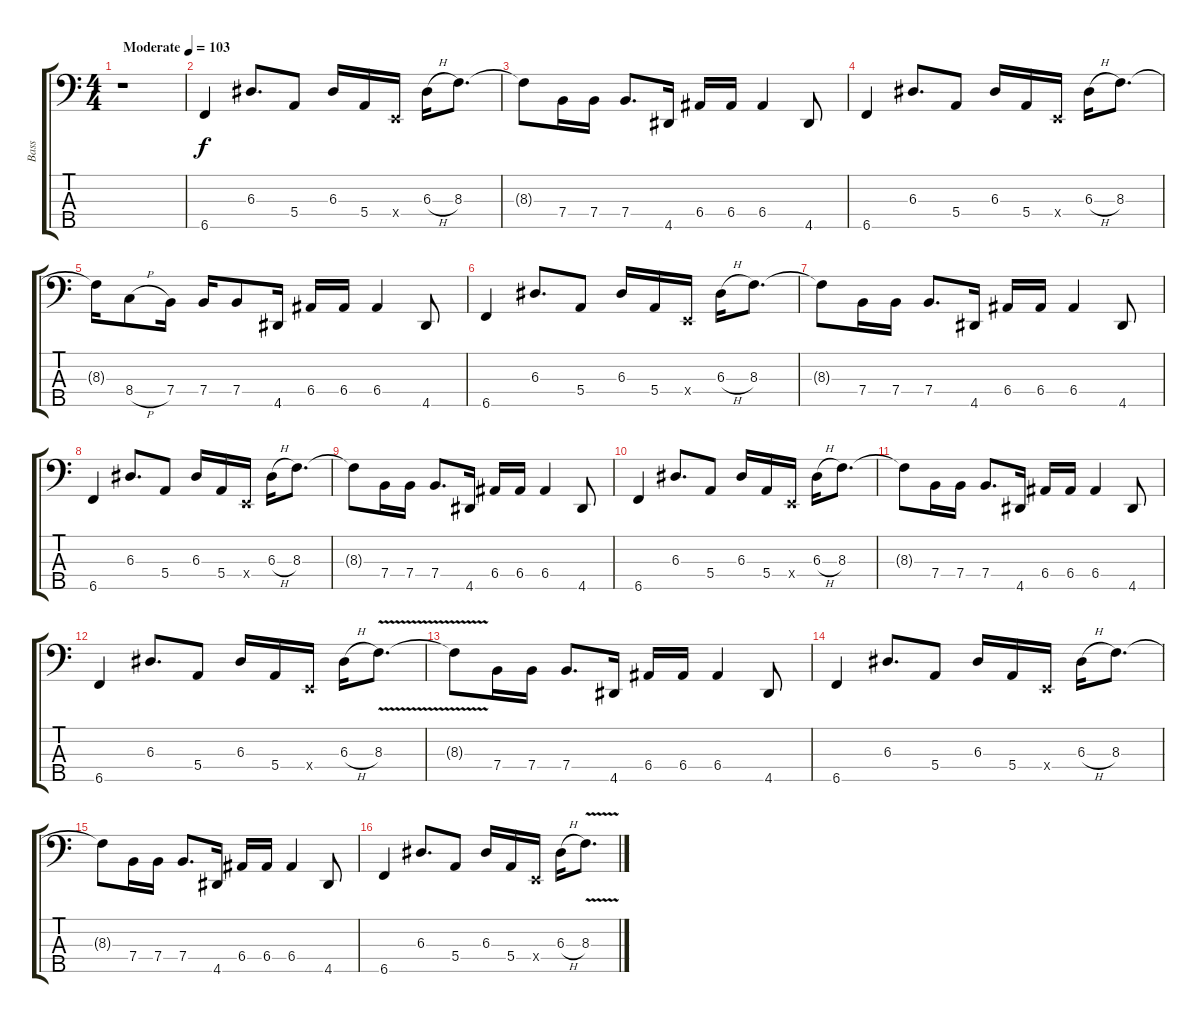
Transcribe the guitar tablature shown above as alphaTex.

\track ("Bass" "Bass") {instrument electricbassfinger}
\staff {score tabs}
\tuning (G2 D2 A1 E1 B0) {hide}
\ts (4 4)
\tempo (103 "Moderate")
\clef f4
\ks c
r.1{dy f instrument electricbassfinger} |
6.5.4 6.3.8{d} 5.4.8 6.3.16 5.4.16 0.4{x}.16 6.3{h}.16 8.3.8{d} |
8.3{t}.8 7.4.16 7.4.16 7.4.8{d} 4.5.16 6.4.16 6.4.16 6.4.4 4.5.8 |
6.5.4 6.3.8{d} 5.4.8 6.3.16 5.4.16 0.4{x}.16 6.3{h}.16 8.3.8{d} |
8.3{t}.16 8.4{h}.8 7.4.16 7.4.16 7.4.8 4.5.16 6.4.16 6.4.16 6.4.4 4.5.8 |
6.5.4 6.3.8{d} 5.4.8 6.3.16 5.4.16 0.4{x}.16 6.3{h}.16 8.3.8{d} |
8.3{t}.8 7.4.16 7.4.16 7.4.8{d} 4.5.16 6.4.16 6.4.16 6.4.4 4.5.8 |
6.5.4 6.3.8{d} 5.4.8 6.3.16 5.4.16 0.4{x}.16 6.3{h}.16 8.3.8{d} |
8.3{t}.8 7.4.16 7.4.16 7.4.8{d} 4.5.16 6.4.16 6.4.16 6.4.4 4.5.8 |
6.5.4 6.3.8{d} 5.4.8 6.3.16 5.4.16 0.4{x}.16 6.3{h}.16 8.3.8{d} |
8.3{t}.8 7.4.16 7.4.16 7.4.8{d} 4.5.16 6.4.16 6.4.16 6.4.4 4.5.8 |
6.5.4 6.3.8{d} 5.4.8 6.3.16 5.4.16 0.4{x}.16 6.3{h}.16 8.3{v}.8{d} |
8.3{t}.8 7.4.16 7.4.16 7.4.8{d} 4.5.16 6.4.16 6.4.16 6.4.4 4.5.8 |
6.5.4 6.3.8{d} 5.4.8 6.3.16 5.4.16 0.4{x}.16 6.3{h}.16 8.3.8{d} |
8.3{t}.8 7.4.16 7.4.16 7.4.8{d} 4.5.16 6.4.16 6.4.16 6.4.4 4.5.8 |
6.5.4 6.3.8{d} 5.4.8 6.3.16 5.4.16 0.4{x}.16 6.3{h}.16 8.3{v}.8{d}
